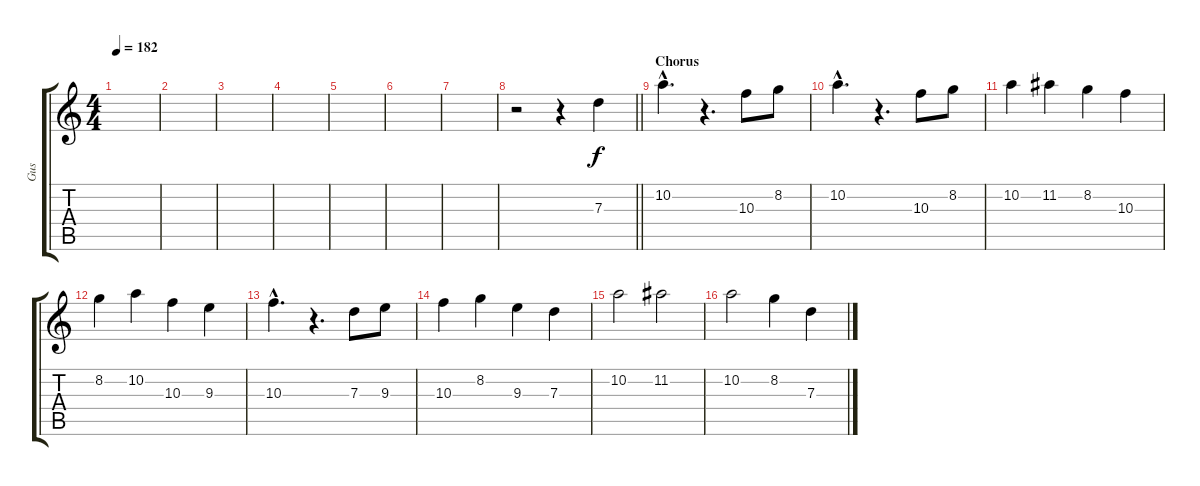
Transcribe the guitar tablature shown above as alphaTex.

\track ("Gus" "Gus") {instrument contrabass}
\staff {score tabs}
\tuning (E4 B3 G3 D3 A2 E2) {hide}
\ts (4 4)
\tempo 182
\clef g2
\ks c
|
|
|
|
|
|
|
\barLineRight lightlight
r.2 r.4 7.3.4 |
\section ("" "Chorus")
10.2{hac}.4{d} r.4{d} 10.3.8 8.2.8 |
10.2{hac}.4{d} r.4{d} 10.3.8 8.2.8 |
10.2.4 11.2.4 8.2.4 10.3.4 |
8.2.4 10.2.4 10.3.4 9.3.4 |
10.3{hac}.4{d} r.4{d} 7.3.8 9.3.8 |
10.3.4 8.2.4 9.3.4 7.3.4 |
10.2.2 11.2.2 |
10.2.2 8.2.4 7.3.4
